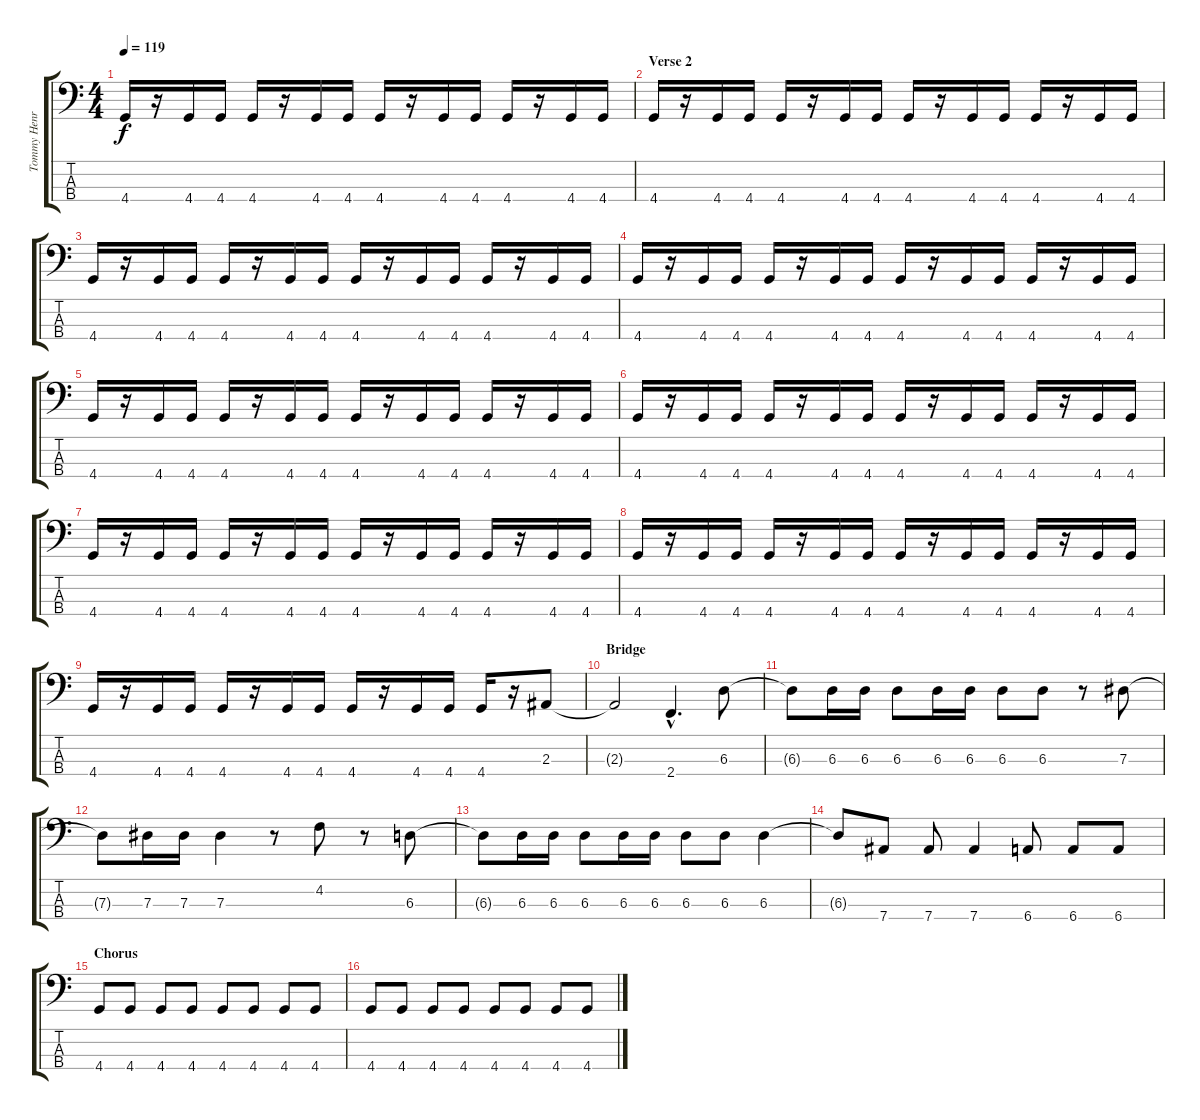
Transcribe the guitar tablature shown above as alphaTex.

\track ("Tommy Henriksen" "Tommy Henr") {instrument electricbassfinger}
\staff {score tabs}
\tuning (Gb2 Db2 Ab1 Eb1) {hide}
\ts (4 4)
\tempo 119
\clef f4
\ks c
4.4.16{dy f} r.16 4.4.16 4.4.16 4.4.16 r.16 4.4.16 4.4.16 4.4.16 r.16 4.4.16 4.4.16 4.4.16 r.16 4.4.16 4.4.16 |
\section ("" "Verse 2")
4.4.16 r.16 4.4.16 4.4.16 4.4.16 r.16 4.4.16 4.4.16 4.4.16 r.16 4.4.16 4.4.16 4.4.16 r.16 4.4.16 4.4.16 |
4.4.16 r.16 4.4.16 4.4.16 4.4.16 r.16 4.4.16 4.4.16 4.4.16 r.16 4.4.16 4.4.16 4.4.16 r.16 4.4.16 4.4.16 |
4.4.16 r.16 4.4.16 4.4.16 4.4.16 r.16 4.4.16 4.4.16 4.4.16 r.16 4.4.16 4.4.16 4.4.16 r.16 4.4.16 4.4.16 |
4.4.16 r.16 4.4.16 4.4.16 4.4.16 r.16 4.4.16 4.4.16 4.4.16 r.16 4.4.16 4.4.16 4.4.16 r.16 4.4.16 4.4.16 |
4.4.16 r.16 4.4.16 4.4.16 4.4.16 r.16 4.4.16 4.4.16 4.4.16 r.16 4.4.16 4.4.16 4.4.16 r.16 4.4.16 4.4.16 |
4.4.16 r.16 4.4.16 4.4.16 4.4.16 r.16 4.4.16 4.4.16 4.4.16 r.16 4.4.16 4.4.16 4.4.16 r.16 4.4.16 4.4.16 |
4.4.16 r.16 4.4.16 4.4.16 4.4.16 r.16 4.4.16 4.4.16 4.4.16 r.16 4.4.16 4.4.16 4.4.16 r.16 4.4.16 4.4.16 |
4.4.16 r.16 4.4.16 4.4.16 4.4.16 r.16 4.4.16 4.4.16 4.4.16 r.16 4.4.16 4.4.16 4.4.16 r.16 2.3.8 |
\section ("" "Bridge")
2.3{t}.2 2.4{hac}.4{d} 6.3.8 |
6.3{t}.8 6.3.16 6.3.16 6.3.8 6.3.16 6.3.16 6.3.8 6.3.8 r.8 7.3.8 |
7.3{t}.8 7.3.16 7.3.16 7.3.4 r.8 4.2.8 r.8 6.3.8 |
6.3{t}.8 6.3.16 6.3.16 6.3.8 6.3.16 6.3.16 6.3.8 6.3.8 6.3.4 |
6.3{t}.8 7.4.8 7.4.8 7.4.4 6.4.8 6.4.8 6.4.8 |
\section ("" "Chorus")
4.4.8 4.4.8 4.4.8 4.4.8 4.4.8 4.4.8 4.4.8 4.4.8 |
4.4.8 4.4.8 4.4.8 4.4.8 4.4.8 4.4.8 4.4.8 4.4.8
